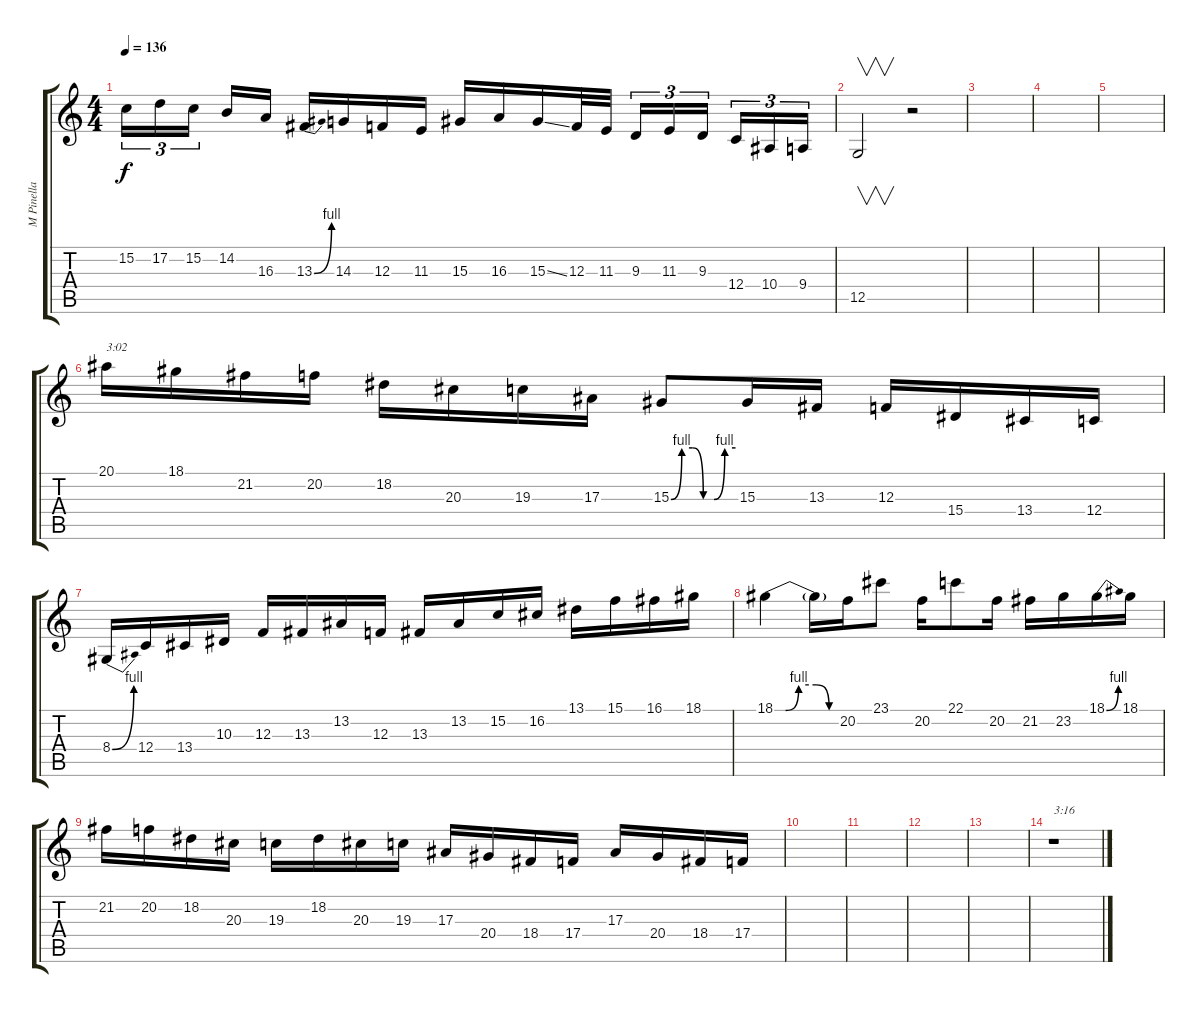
\track ("M Pinella" "M Pinella") {instrument synthstrings2}
\staff {score tabs}
\tuning (D4 A3 F3 C3 G2 D2) {hide}
\ts (4 4)
\tempo 136
\clef g2
\ks c
15.2.16{tu (3 2) dy f} 17.2.16{tu (3 2)} 15.2.16{tu (3 2)} 14.2.16 16.3.16 13.3{be (bend 0 0 60 4)}.16 14.3.16 12.3.16 11.3.16 15.3.16 16.3.16 15.3{ss}.16 12.3.32 11.3.32 9.3.16{tu (3 2)} 11.3.16{tu (3 2)} 9.3.16{tu (3 2)} 12.4.16{tu (3 2)} 10.4.16{tu (3 2)} 9.4.16{tu (3 2)} |
12.5.2{v} r.2 |
|
|
|
20.1.16{txt "3:02"} 18.1.16 21.2.16 20.2.16 18.2.16 20.3.16 19.3.16 17.3.16 15.3{be (custom 0 0 10 4 20 4 30 0 40 0 50 4 60 4)}.8 15.3.16 13.3.16 12.3.16 15.4.16 13.4.16 12.4.16 |
8.4{be (bend 0 0 60 4)}.16 12.4.16 13.4.16 10.3.16 12.3.16 13.3.16 13.2.16 12.3.16 13.3.16 13.2.16 15.2.16 16.2.16 13.1.16 15.1.16 16.1.16 18.1.16 |
18.1{be (custom 0 0 10 0 22 4 38 4 50 0 60 0)}.4 18.1{t}.16 20.2.16 23.1.8 20.2.16 22.1.8 20.2.16 21.2.16 23.2.16 18.1{be (bend 0 0 60 4)}.16 18.1.16 |
21.2.16 20.2.16 18.2.16 20.3.16 19.3.16 18.2.16 20.3.16 19.3.16 17.3.16 20.4.16 18.4.16 17.4.16 17.3.16 20.4.16 18.4.16 17.4.16 |
|
|
|
|
r.1{txt "3:16"}
